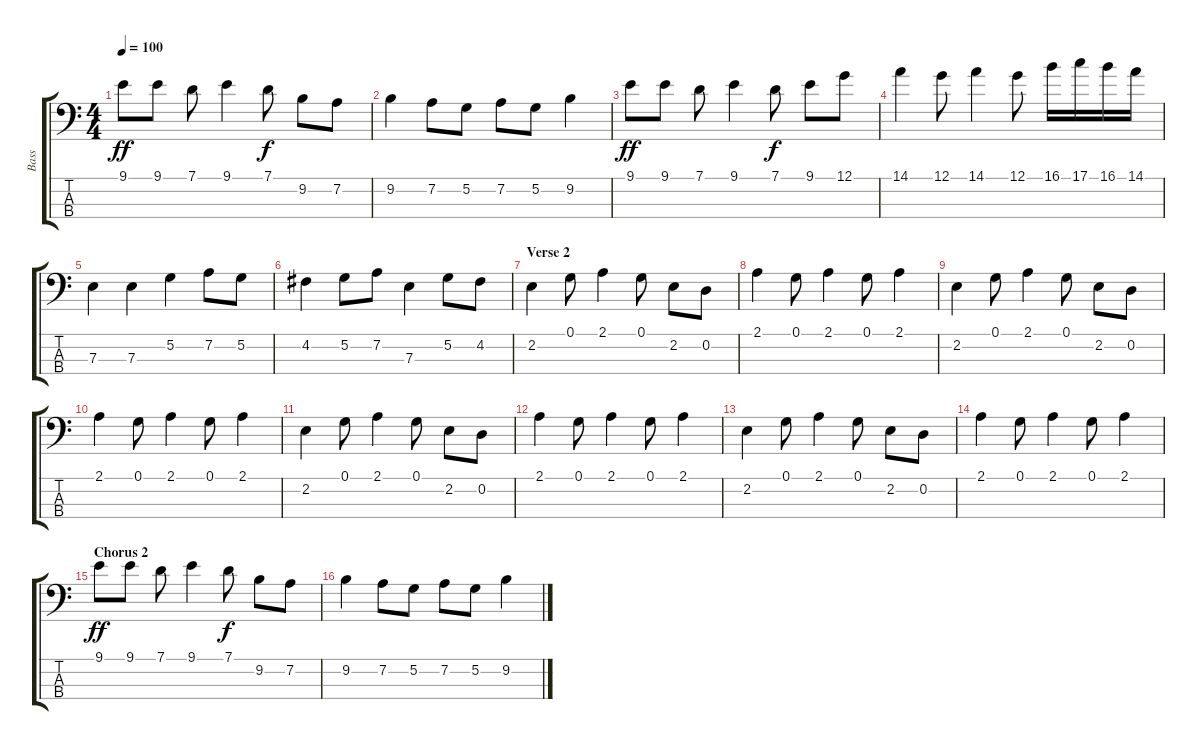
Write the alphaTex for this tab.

\track ("Bass" "Bass") {instrument electricbassfinger}
\staff {score tabs}
\tuning (G2 D2 A1 E1) {hide}
\ts (4 4)
\tempo 100
\clef f4
\ks c
9.1.8{dy ff} 9.1.8 7.1.8 9.1.4 7.1.8{dy f} 9.2.8 7.2.8 |
9.2.4 7.2.8 5.2.8 7.2.8 5.2.8 9.2.4 |
9.1.8{dy ff} 9.1.8 7.1.8 9.1.4 7.1.8{dy f} 9.1.8 12.1.8 |
14.1.4 12.1.8 14.1.4 12.1.8 16.1.16 17.1.16 16.1.16 14.1.16 |
7.3.4 7.3.4 5.2.4 7.2.8 5.2.8 |
4.2.4 5.2.8 7.2.8 7.3.4 5.2.8 4.2.8 |
\section ("" "Verse 2")
2.2.4 0.1.8 2.1.4 0.1.8 2.2.8 0.2.8 |
2.1.4 0.1.8 2.1.4 0.1.8 2.1.4 |
2.2.4 0.1.8 2.1.4 0.1.8 2.2.8 0.2.8 |
2.1.4 0.1.8 2.1.4 0.1.8 2.1.4 |
2.2.4 0.1.8 2.1.4 0.1.8 2.2.8 0.2.8 |
2.1.4 0.1.8 2.1.4 0.1.8 2.1.4 |
2.2.4 0.1.8 2.1.4 0.1.8 2.2.8 0.2.8 |
2.1.4 0.1.8 2.1.4 0.1.8 2.1.4 |
\section ("" "Chorus 2")
9.1.8{dy ff} 9.1.8 7.1.8 9.1.4 7.1.8{dy f} 9.2.8 7.2.8 |
9.2.4 7.2.8 5.2.8 7.2.8 5.2.8 9.2.4
